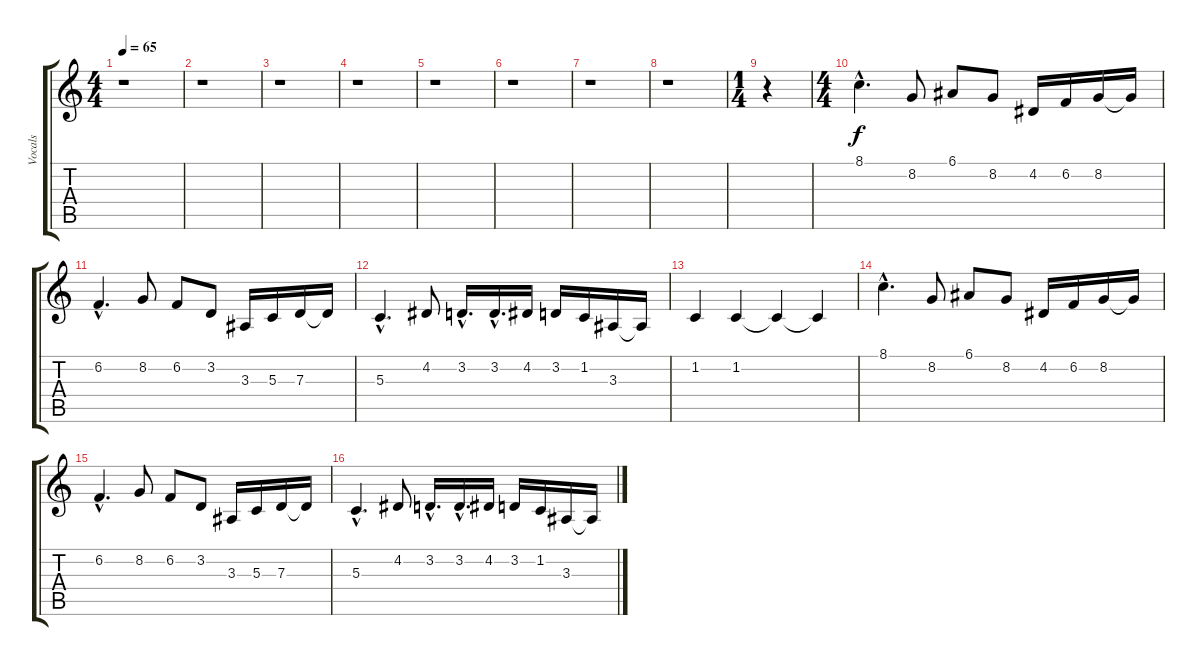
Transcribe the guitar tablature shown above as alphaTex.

\track ("Vocals" "Vocals") {instrument lead6voice}
\staff {score tabs}
\tuning (E4 B3 G3 D3 A2 E2) {hide}
\ts (4 4)
\tempo 65
\clef g2
\ks c
r.1{dy f instrument lead6voice} |
r.1 |
r.1 |
r.1 |
r.1 |
r.1 |
r.1 |
r.1 |
\ts (1 4)
r.4 |
\ts (4 4)
8.1{hac}.4{d} 8.2.8 6.1.8 8.2.8 4.2.16 6.2.16 8.2.16 8.2{t}.16 |
6.2{hac}.4{d} 8.2.8 6.2.8 3.2.8 3.3.16 5.3.16 7.3.16 7.3{t}.16 |
5.3{hac}.4{d} 4.2.8 3.2{hac}.16{d} 3.2{hac}.16{d} 4.2.16 3.2.16 1.2.16 3.3.16 3.3{t}.16 |
1.2.4 1.2.4 1.2{t}.4 1.2{t}.4 |
8.1{hac}.4{d} 8.2.8 6.1.8 8.2.8 4.2.16 6.2.16 8.2.16 8.2{t}.16 |
6.2{hac}.4{d} 8.2.8 6.2.8 3.2.8 3.3.16 5.3.16 7.3.16 7.3{t}.16 |
5.3{hac}.4{d} 4.2.8 3.2{hac}.16{d} 3.2{hac}.16{d} 4.2.16 3.2.16 1.2.16 3.3.16 3.3{t}.16
